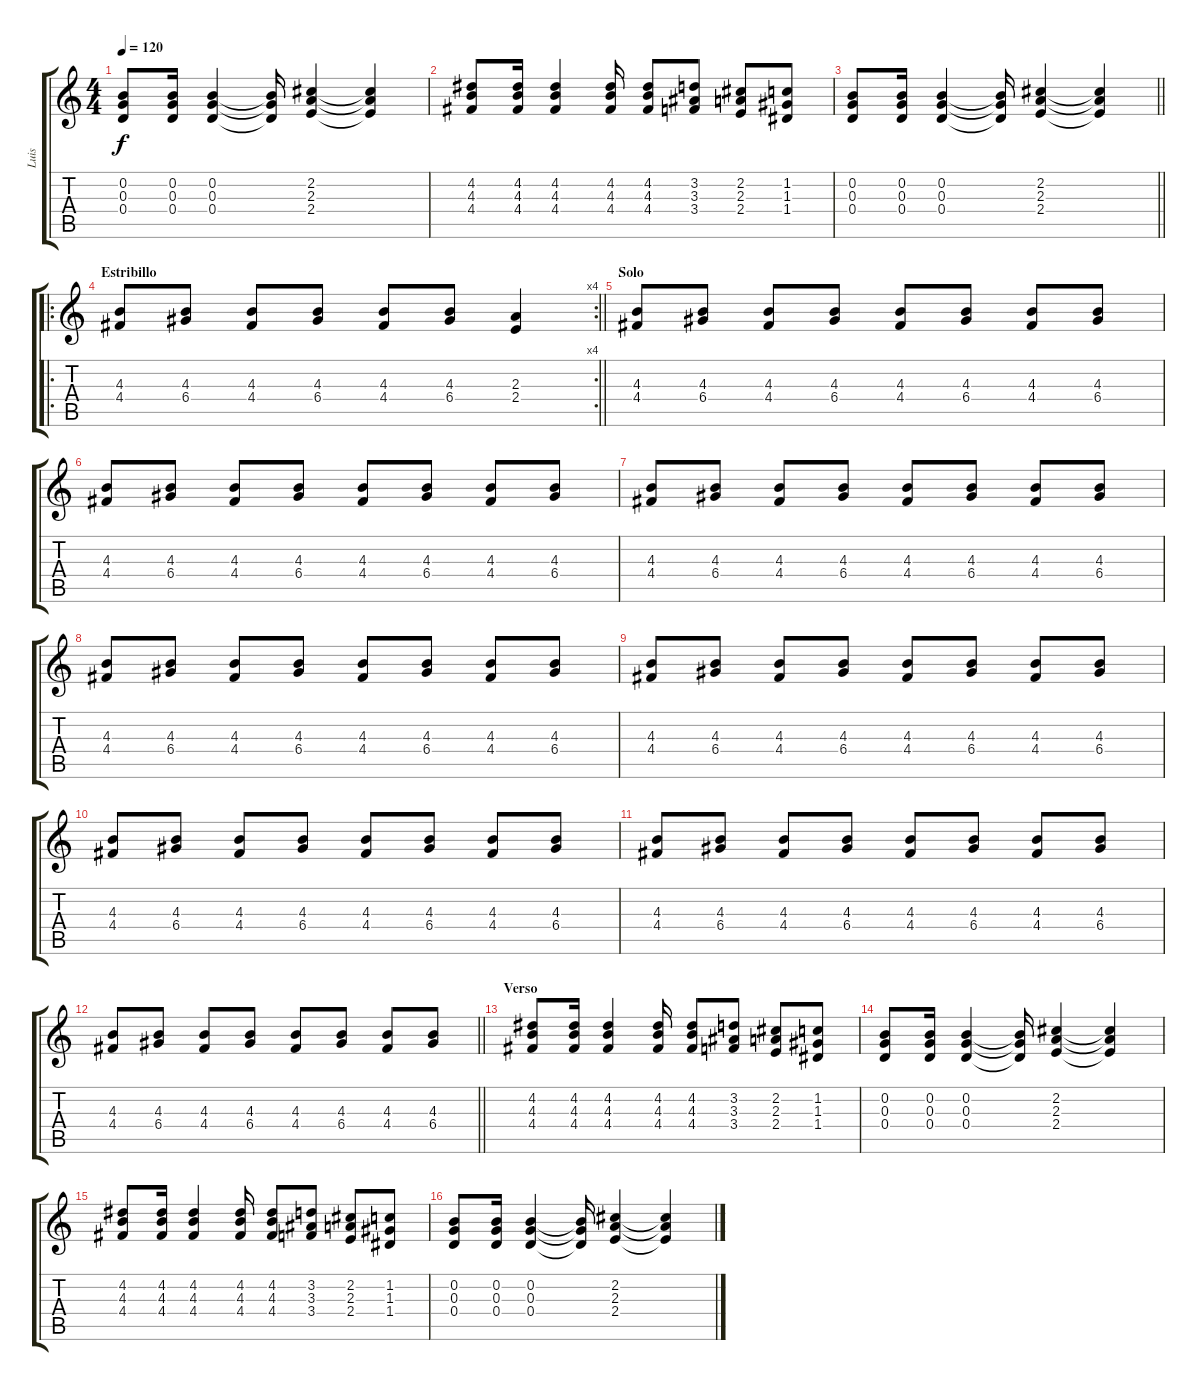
\track ("Luis" "Luis") {instrument overdrivenguitar}
\staff {score tabs}
\tuning (E4 B3 G3 D3 A2 E2) {hide}
\ts (4 4)
\tempo 120
\clef g2
\ks c
(0.2 0.3 0.4).8{dy f} (0.2 0.3 0.4).16 (0.2 0.3 0.4).4 (0.2{t} 0.3{t} 0.4{t}).16 (2.2 2.3 2.4).4 (2.2{t} 2.3{t} 2.4{t}).4 |
(4.2 4.3 4.4).8 (4.2 4.3 4.4).16 (4.2 4.3 4.4).4 (4.2 4.3 4.4).16 (4.2 4.3 4.4).8 (3.2 3.3 3.4).8 (2.2 2.3 2.4).8 (1.2 1.3 1.4).8 |
\barLineRight lightlight
(0.2 0.3 0.4).8 (0.2 0.3 0.4).16 (0.2 0.3 0.4).4 (0.2{t} 0.3{t} 0.4{t}).16 (2.2 2.3 2.4).4 (2.2{t} 2.3{t} 2.4{t}).4 |
\ro
\rc 4
\section ("" "Estribillo")
\barLineRight lightlight
(4.3 4.4).8 (4.3 6.4).8 (4.3 4.4).8 (4.3 6.4).8 (4.3 4.4).8 (4.3 6.4).8 (2.3 2.4).4 |
\section ("" "Solo")
(4.3 4.4).8 (4.3 6.4).8 (4.3 4.4).8 (4.3 6.4).8 (4.3 4.4).8 (4.3 6.4).8 (4.3 4.4).8 (4.3 6.4).8 |
(4.3 4.4).8 (4.3 6.4).8 (4.3 4.4).8 (4.3 6.4).8 (4.3 4.4).8 (4.3 6.4).8 (4.3 4.4).8 (4.3 6.4).8 |
(4.3 4.4).8 (4.3 6.4).8 (4.3 4.4).8 (4.3 6.4).8 (4.3 4.4).8 (4.3 6.4).8 (4.3 4.4).8 (4.3 6.4).8 |
(4.3 4.4).8 (4.3 6.4).8 (4.3 4.4).8 (4.3 6.4).8 (4.3 4.4).8 (4.3 6.4).8 (4.3 4.4).8 (4.3 6.4).8 |
(4.3 4.4).8 (4.3 6.4).8 (4.3 4.4).8 (4.3 6.4).8 (4.3 4.4).8 (4.3 6.4).8 (4.3 4.4).8 (4.3 6.4).8 |
(4.3 4.4).8 (4.3 6.4).8 (4.3 4.4).8 (4.3 6.4).8 (4.3 4.4).8 (4.3 6.4).8 (4.3 4.4).8 (4.3 6.4).8 |
(4.3 4.4).8 (4.3 6.4).8 (4.3 4.4).8 (4.3 6.4).8 (4.3 4.4).8 (4.3 6.4).8 (4.3 4.4).8 (4.3 6.4).8 |
\barLineRight lightlight
(4.3 4.4).8 (4.3 6.4).8 (4.3 4.4).8 (4.3 6.4).8 (4.3 4.4).8 (4.3 6.4).8 (4.3 4.4).8 (4.3 6.4).8 |
\section ("" "Verso")
(4.2 4.3 4.4).8 (4.2 4.3 4.4).16 (4.2 4.3 4.4).4 (4.2 4.3 4.4).16 (4.2 4.3 4.4).8 (3.2 3.3 3.4).8 (2.2 2.3 2.4).8 (1.2 1.3 1.4).8 |
(0.2 0.3 0.4).8 (0.2 0.3 0.4).16 (0.2 0.3 0.4).4 (0.2{t} 0.3{t} 0.4{t}).16 (2.2 2.3 2.4).4 (2.2{t} 2.3{t} 2.4{t}).4 |
(4.2 4.3 4.4).8 (4.2 4.3 4.4).16 (4.2 4.3 4.4).4 (4.2 4.3 4.4).16 (4.2 4.3 4.4).8 (3.2 3.3 3.4).8 (2.2 2.3 2.4).8 (1.2 1.3 1.4).8 |
(0.2 0.3 0.4).8 (0.2 0.3 0.4).16 (0.2 0.3 0.4).4 (0.2{t} 0.3{t} 0.4{t}).16 (2.2 2.3 2.4).4 (2.2{t} 2.3{t} 2.4{t}).4
